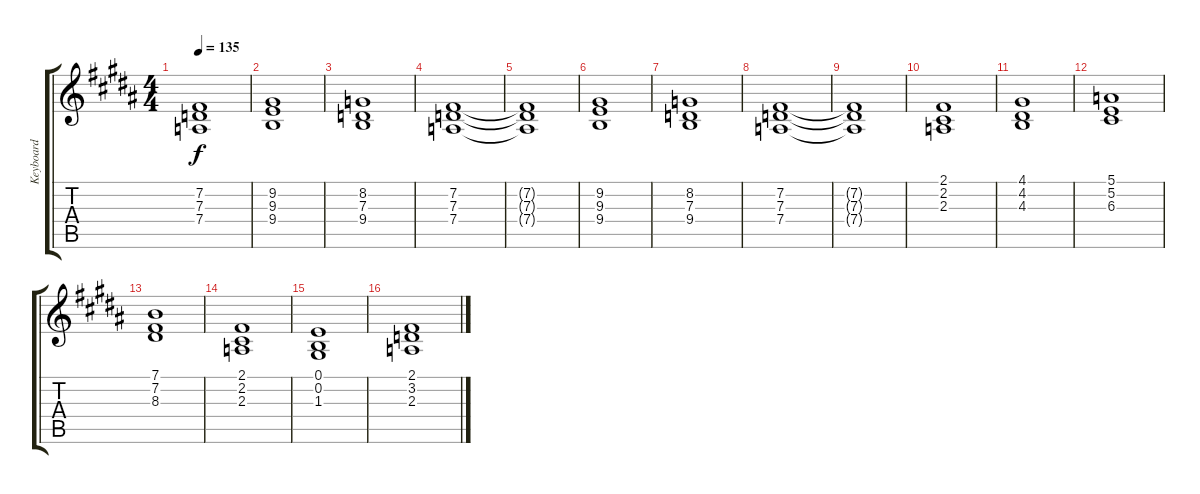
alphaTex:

\track ("Keyboard" "Keyboard") {instrument drawbarorgan}
\staff {score tabs}
\tuning (E4 B3 G3 D3 A2 E2) {hide}
\ts (4 4)
\tempo 135
\clef g2
\ks b
(7.2{t} 7.3{t} 7.4{t}).1{dy f} |
(9.2 9.3 9.4).1 |
(8.2 7.3 9.4).1 |
(7.2 7.3 7.4).1 |
(7.2{t} 7.3{t} 7.4{t}).1 |
(9.2 9.3 9.4).1 |
(8.2 7.3 9.4).1 |
(7.2 7.3 7.4).1 |
(7.2{t} 7.3{t} 7.4{t}).1 |
(2.1 2.2 2.3).1 |
(4.1 4.2 4.3).1 |
(5.1 5.2 6.3).1 |
(7.1 7.2 8.3).1 |
(2.1 2.2 2.3).1 |
(0.1 0.2 1.3).1 |
(2.1 3.2 2.3).1
